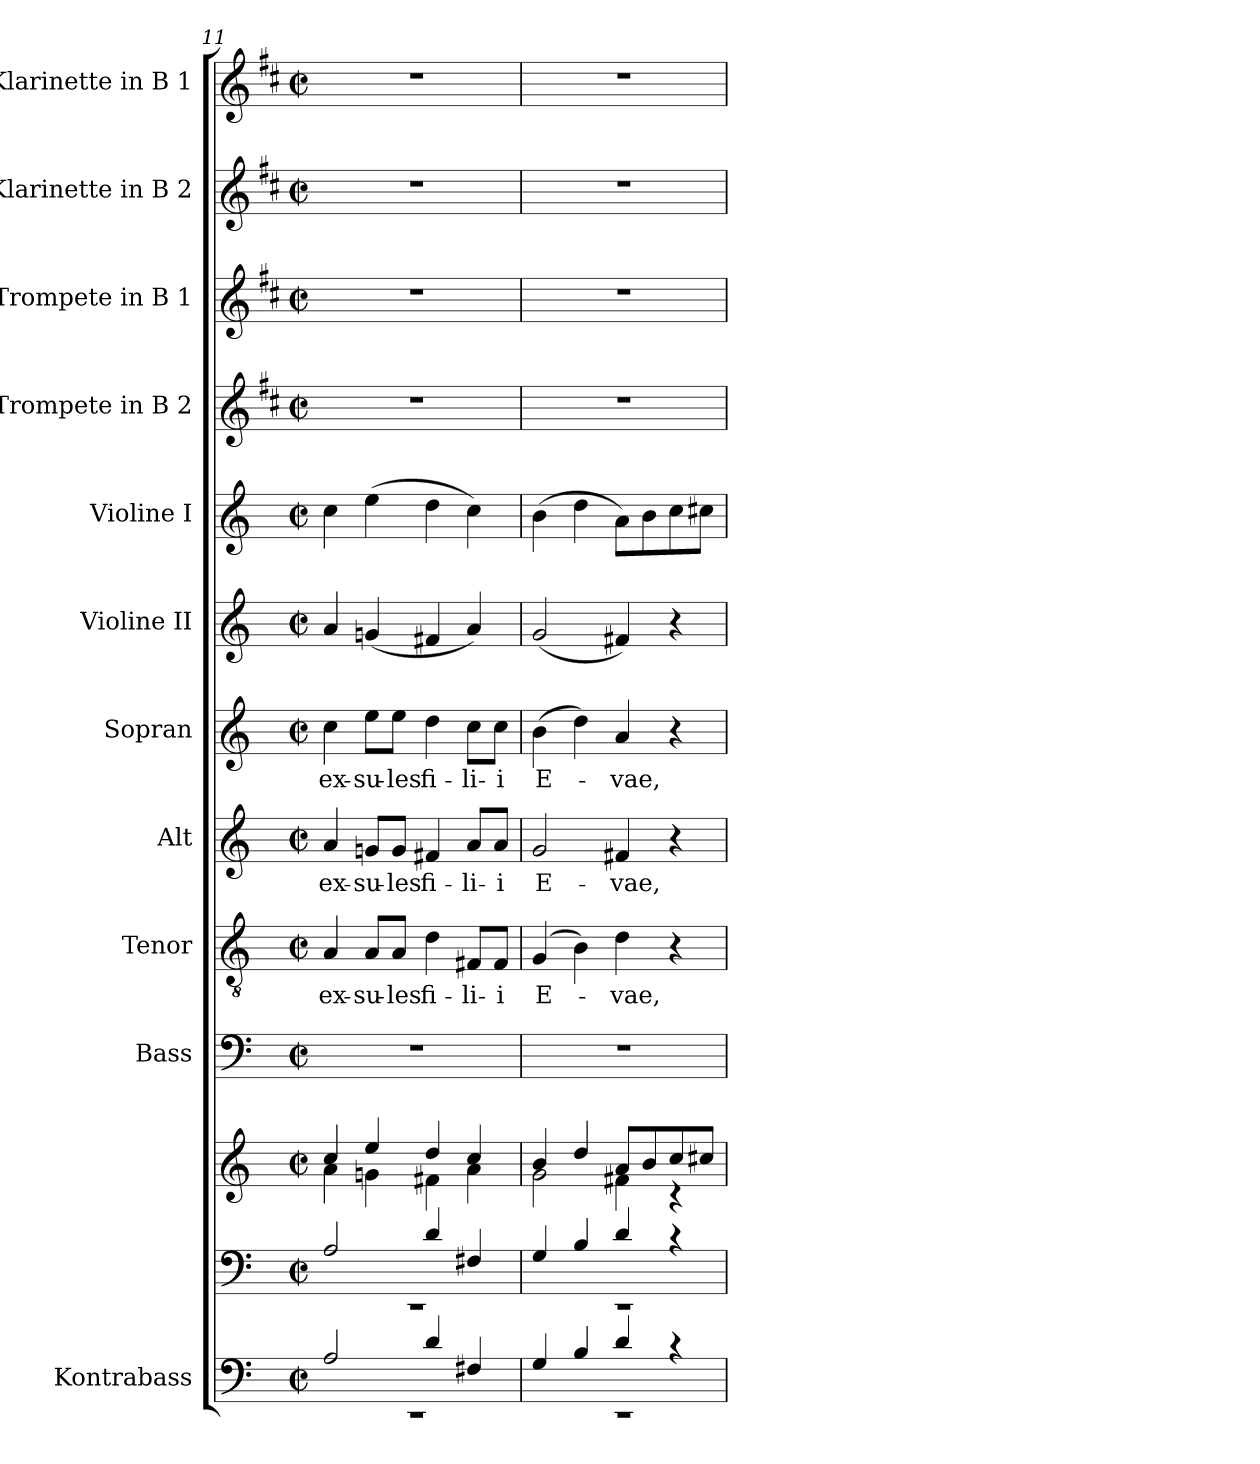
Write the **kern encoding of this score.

**kern	**kern	**kern	**kern	**kern	**text	**kern	**text	**kern	**text	**kern	**kern	**kern	**kern	**kern	**kern
*part12	*part11	*part11	*part10	*part9	*part9	*part8	*part8	*part7	*part7	*part6	*part5	*part4	*part3	*part2	*part1
*staff13	*staff12	*staff11	*staff10	*staff9	*staff9	*staff8	*staff8	*staff7	*staff7	*staff6	*staff5	*staff4	*staff3	*staff2	*staff1
*I"Kontrabass	*	*	*I"Bass	*I"Tenor	*	*I"Alt	*	*I"Sopran	*	*I"Violine II	*I"Violine I	*I"Trompete in B 2	*I"Trompete in B 1	*I"Klarinette in B 2	*I"Klarinette in B 1
*I'Kb.	*	*	*I'B	*I'T	*	*I'A	*	*I'S	*	*I'Vl. II	*I'Vl. I	*	*	*	*
*clefF4	*clefF4	*clefG2	*clefF4	*clefGv2	*	*clefG2	*	*clefG2	*	*clefG2	*clefG2	*clefG2	*clefG2	*clefG2	*clefG2
*ITrd7c12	*	*	*	*	*	*	*	*	*	*	*	*ITrd1c2	*ITrd1c2	*ITrd1c2	*ITrd1c2
*k[]	*k[]	*k[]	*k[]	*k[]	*	*k[]	*	*k[]	*	*k[]	*k[]	*k[]	*k[]	*k[]	*k[]
*C:	*C:	*C:	*C:	*C:	*	*C:	*	*C:	*	*C:	*C:	*C:	*C:	*C:	*C:
*M2/2	*M2/2	*M2/2	*M2/2	*M2/2	*	*M2/2	*	*M2/2	*	*M2/2	*M2/2	*M2/2	*M2/2	*M2/2	*M2/2
*met(c|)	*met(c|)	*met(c|)	*met(c|)	*met(c|)	*	*met(c|)	*	*met(c|)	*	*met(c|)	*met(c|)	*met(c|)	*met(c|)	*met(c|)	*met(c|)
=11	=11	=11	=11	=11	=11	=11	=11	=11	=11	=11	=11	=11	=11	=11	=11
*^	*^	*^	*	*	*	*	*	*	*	*	*	*	*	*	*
!	!	!	!	!	!	!	!	!LO:LY:b	!	!LO:LY:b	!	!LO:LY:b	!	!	!	!	!	!
2AA/	1rEE	2A/	1rEE	4cc/	4a\	1r	4A/	ex-	4a/	ex-	4cc\	ex-	4a/	4cc\	1r	1r	1r	1r
!	!	!	!	!	!	!	!	!LO:LY:b	!	!LO:LY:b	!	!LO:LY:b	!	!	!	!	!	!
.	.	.	.	4ee/	4gn\	.	8A/L	-su-	8gn/L	-su-	8ee\L	-su-	(<4gn/	(>4ee\	.	.	.	.
!	!	!	!	!	!	!	!	!LO:LY:b	!	!LO:LY:b	!	!LO:LY:b	!	!	!	!	!	!
.	.	.	.	.	.	.	8A/J	-les	8g/J	-les	8ee\J	-les	.	.	.	.	.	.
!	!	!	!	!	!	!	!	!LO:LY:b	!	!LO:LY:b	!	!LO:LY:b	!	!	!	!	!	!
4D/	.	4d/	.	4dd/	4f#X\	.	4d\	fi-	4f#X/	fi-	4dd\	fi-	4f#X/	4dd\	.	.	.	.
!	!	!	!	!	!	!	!	!LO:LY:b	!	!LO:LY:b	!	!LO:LY:b	!	!	!	!	!	!
4FF#X/	.	4F#X/	.	4cc/	4a\	.	8F#X/L	-li-	8a/L	-li-	8cc\L	-li-	4a/)	4cc\)	.	.	.	.
!	!	!	!	!	!	!	!	!LO:LY:b	!	!LO:LY:b	!	!LO:LY:b	!	!	!	!	!	!
.	.	.	.	.	.	.	8F#/J	-i	8a/J	-i	8cc\J	-i	.	.	.	.	.	.
=12	=12	=12	=12	=12	=12	=12	=12	=12	=12	=12	=12	=12	=12	=12	=12	=12	=12	=12
!	!	!	!	!	!	!	!	!LO:LY:b	!	!LO:LY:b	!	!LO:LY:b	!	!	!	!	!	!
4GG/	1rEE	4G/	1rEE	4b/	2g\	1r	(4G/	E-	2g/	E-	(>4b\	E-	(<2g/	(>4b\	1r	1r	1r	1r
4BB/	.	4B/	.	4dd/	.	.	4B\)	.	.	.	4dd\)	.	.	4dd\	.	.	.	.
!	!	!	!	!	!	!	!	!LO:LY:b	!	!LO:LY:b	!	!LO:LY:b	!	!	!	!	!	!
4D/	.	4d/	.	8a/L	4f#X\	.	4d\	-vae,	4f#X/	-vae,	4a/	-vae,	4f#X/)	8a\L)	.	.	.	.
.	.	.	.	8b/	.	.	.	.	.	.	.	.	.	8b\	.	.	.	.
4rB	.	4rB	.	8cc/	4rc	.	4r	.	4r	.	4r	.	4r	8cc\	.	.	.	.
.	.	.	.	8cc#X/J	.	.	.	.	.	.	.	.	.	8cc#X\J	.	.	.	.
*v	*v	*	*	*	*	*	*	*	*	*	*	*	*	*	*	*	*	*
*	*v	*v	*	*	*	*	*	*	*	*	*	*	*	*	*	*	*
*	*	*v	*v	*	*	*	*	*	*	*	*	*	*	*	*	*
=	=	=	=	=	=	=	=	=	=	=	=	=	=	=	=
*-	*-	*-	*-	*-	*-	*-	*-	*-	*-	*-	*-	*-	*-	*-	*-
